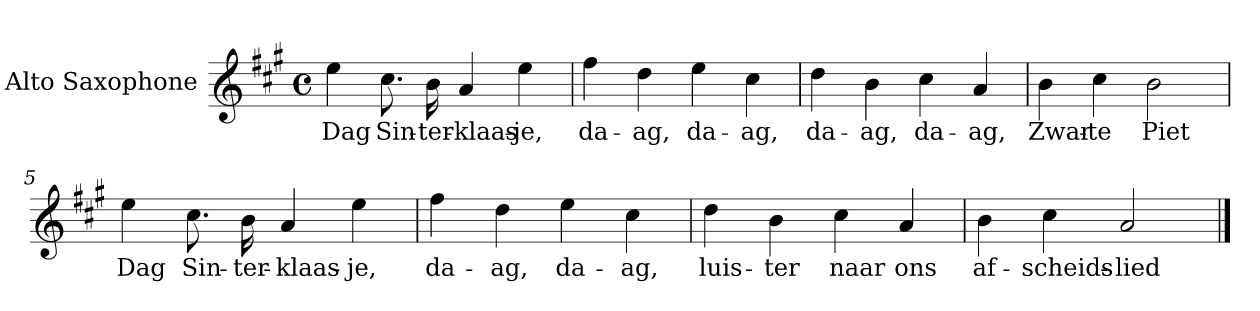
**kern	**text
*part1	*part1
*staff1	*staff1
*I"Alto Saxophone	*
*I'A. Sax.	*
*clefG2	*
*ITrd5c9	*
*k[]	*
*C:	*
*M4/4	*
*met(c)	*
=1	=1
4g	-Dag
8.eL	-Sin-
16d	-ter-
4c	-klaas-
4g	-je,
=2	=2
4a	-da-
4f	-ag,
4g	-da-
4e	-ag,
=3	=3
4f	-da-
4d	-ag,
4e	-da-
4c	-ag,
=4	=4
4d	-Zwar-
4e	-te
2d	-Piet
=5	=5
4g	-Dag
8.eL	-Sin-
16d	-ter-
4c	-klaas-
4g	-je,
=6	=6
4a	-da-
4f	-ag,
4g	-da-
4e	-ag,
=7	=7
4f	-luis-
4d	-ter
4e	-naar
4c	-ons
=8	=8
4d	-af-
4e	-scheids-
2c	-lied
==	==
*-	*-
